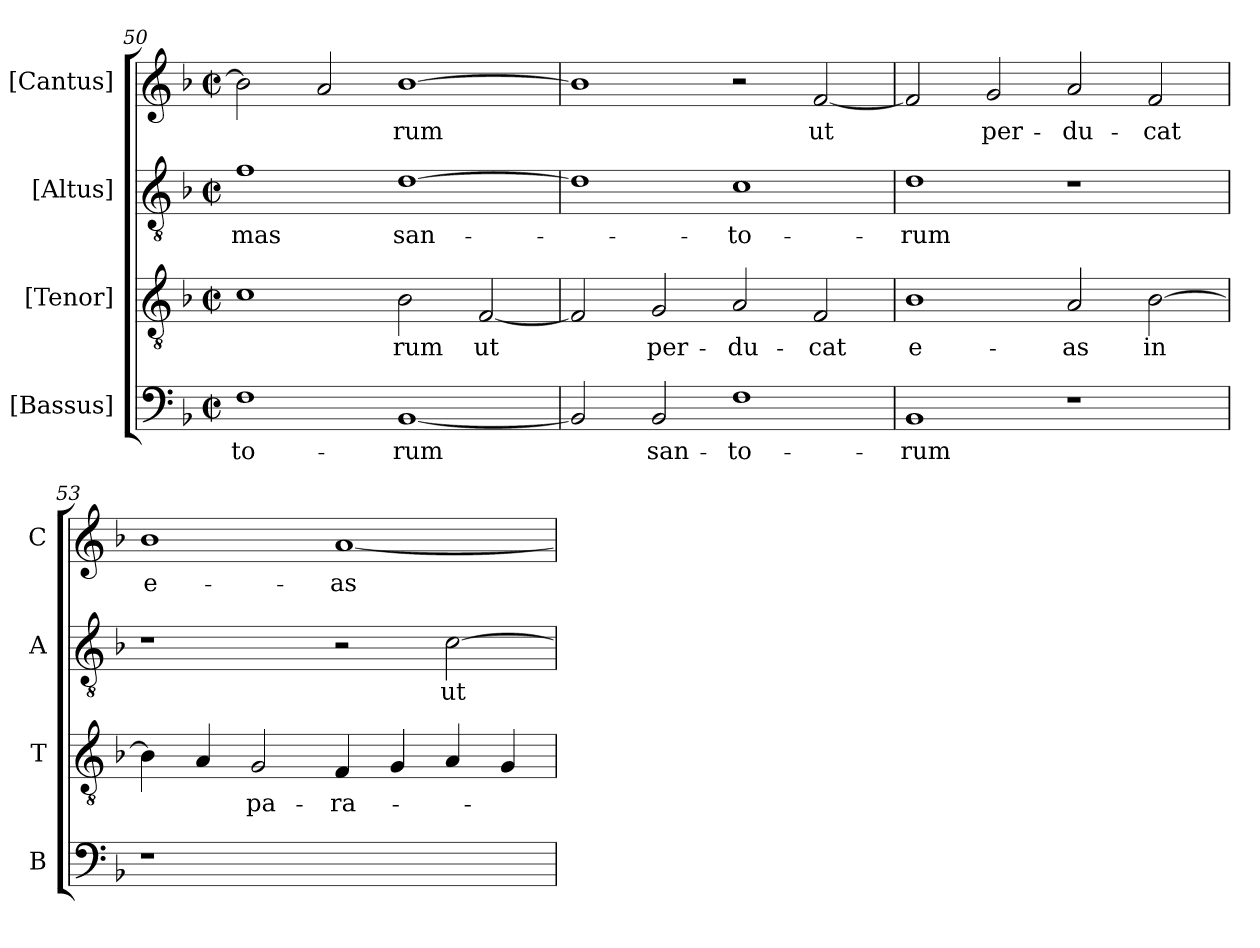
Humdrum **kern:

**kern	**text	**kern	**text	**kern	**text	**kern	**text
*part4	*part4	*part3	*part3	*part2	*part2	*part1	*part1
*staff4	*staff4	*staff3	*staff3	*staff2	*staff2	*staff1	*staff1
*I"[Bassus]	*	*I"[Tenor]	*	*I"[Altus]	*	*I"[Cantus]	*
*I'B	*	*I'T	*	*I'A	*	*I'C	*
*clefF4	*	*clefGv2	*	*clefGv2	*	*clefG2	*
*k[b-]	*	*k[b-]	*	*k[b-]	*	*k[b-]	*
*F:	*	*F:	*	*F:	*	*F:	*
*M2/2	*	*M2/2	*	*M2/2	*	*M2/2	*
*met(c|)	*	*met(c|)	*	*met(c|)	*	*met(c|)	*
=50	=50	=50	=50	=50	=50	=50	=50
!	!LO:LY:b	!	!	!	!LO:LY:b	!	!
1F	-to-	1c	.	1f	-mas	2b-\]	.
.	.	.	.	.	.	2a/	.
!	!LO:LY:b	!	!LO:LY:b	!	!LO:LY:b	!	!LO:LY:b
[1BB-	-rum	2B-\	-rum	[1d	san-	[1b-	-rum
!	!	!	!LO:LY:b	!	!	!	!
.	.	[2F/	ut	.	.	.	.
!!LO:LB:g=z
=51	=51	=51	=51	=51	=51	=51	=51
2BB-/]	.	2F/]	.	1d]	.	1b-]	.
!	!LO:LY:b	!	!LO:LY:b	!	!	!	!
2BB-/	san-	2G/	per-	.	.	.	.
!	!LO:LY:b	!	!LO:LY:b	!	!LO:LY:b	!	!
1F	-to-	2A/	-du-	1c	-to-	2r	.
!	!	!	!LO:LY:b	!	!	!	!LO:LY:b
.	.	2F/	-cat	.	.	[2f/	ut
=52	=52	=52	=52	=52	=52	=52	=52
!	!LO:LY:b	!	!LO:LY:b	!	!LO:LY:b	!	!
1BB-	-rum	1B-	e-	1d	-rum	2f/]	.
!	!	!	!	!	!	!	!LO:LY:b
.	.	.	.	.	.	2g/	per-
!	!	!	!LO:LY:b	!	!	!	!LO:LY:b
1r	.	2A/	-as	1r	.	2a/	-du-
!	!	!	!LO:LY:b	!	!	!	!LO:LY:b
.	.	[2B-\	in	.	.	2f/	-cat
=53	=53	=53	=53	=53	=53	=53	=53
!	!	!	!	!	!	!	!LO:LY:b
1r	.	4B-\]	.	1r	.	1b-	e-
.	.	4A/	.	.	.	.	.
!	!	!	!LO:LY:b	!	!	!	!
.	.	2G/	pa-	.	.	.	.
!	!	!	!LO:LY:b	!	!	!	!LO:LY:b
1ryy	.	4F/	-ra-	2r	.	[1a	-as
.	.	4G/	.	.	.	.	.
!	!	!	!	!	!LO:LY:b	!	!
.	.	4A/	.	[2c\	ut	.	.
.	.	4G/	.	.	.	.	.
=	=	=	=	=	=	=	=
*-	*-	*-	*-	*-	*-	*-	*-
